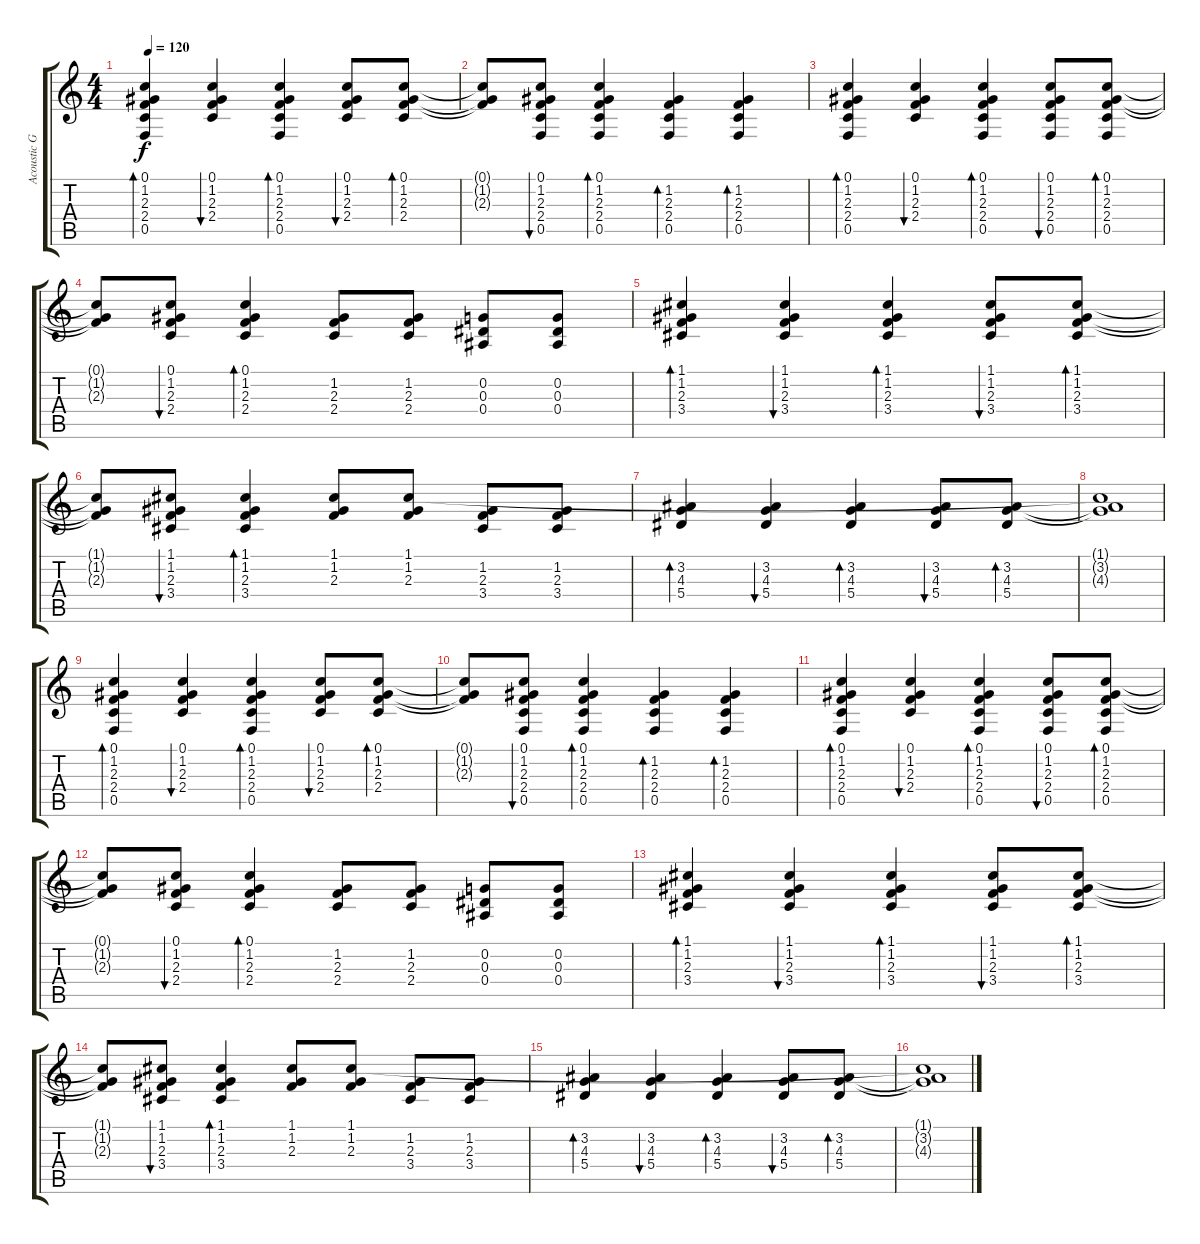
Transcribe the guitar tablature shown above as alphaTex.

\track ("Acoustic Guitar" "Acoustic G") {instrument acousticguitarsteel}
\staff {score tabs}
\tuning (C4 G3 Eb3 Bb2 F2 C2) {hide}
\ts (4 4)
\tempo 120
\clef g2
\ks c
(0.1 1.2 2.3 2.4 0.5).4{bd 60 dy f volume 10} (0.1 1.2 2.3 2.4).4{bu 60} (0.1 1.2 2.3 2.4 0.5).4{bd 60} (0.1 1.2 2.3 2.4).8{bu 60} (0.1 1.2 2.3 2.4).8{bd 60} |
(0.1{t} 1.2{t} 2.3{t}).8 (0.1 1.2 2.3 2.4 0.5).8{bu 60} (0.1 1.2 2.3 2.4 0.5).4{bd 60} (1.2 2.3 2.4 0.5).4{bd 60} (1.2 2.3 2.4 0.5).4{bd 60} |
(0.1 1.2 2.3 2.4 0.5).4{bd 60} (0.1 1.2 2.3 2.4).4{bu 60} (0.1 1.2 2.3 2.4 0.5).4{bd 60} (0.1 1.2 2.3 2.4 0.5).8{bu 60} (0.1 1.2 2.3 2.4 0.5).8{bd 60} |
(0.1{t} 1.2{t} 2.3{t}).8 (0.1 1.2 2.3 2.4).8{bu 120} (0.1 1.2 2.3 2.4).4{bd 120} (1.2 2.3 2.4).8 (1.2 2.3 2.4).8 (0.2 0.3 0.4).8 (0.2 0.3 0.4).8 |
(1.1 1.2 2.3 3.4).4{bd 120} (1.1 1.2 2.3 3.4).4{bu 120} (1.1 1.2 2.3 3.4).4{bd 60} (1.1 1.2 2.3 3.4).8{bu 60} (1.1 1.2 2.3 3.4).8{bd 60} |
(1.1{t} 1.2{t} 2.3{t}).8 (1.1 1.2 2.3 3.4).8{bu 60} (1.1 1.2 2.3 3.4).4{bd 60} (1.1 1.2 2.3).8 (1.1 1.2 2.3).8 (1.2 2.3 3.4).8 (1.2 2.3 3.4).8 |
(3.2 4.3 5.4).4{bd 120} (3.2 4.3 5.4).4{bu 60} (3.2 4.3 5.4).4{bd 60} (3.2 4.3 5.4).8{bu 60} (3.2 4.3 5.4).8{bd 60} |
(1.1{t} 3.2{t} 4.3{t}).1 |
(0.1 1.2 2.3 2.4 0.5).4{bd 60} (0.1 1.2 2.3 2.4).4{bu 60} (0.1 1.2 2.3 2.4 0.5).4{bd 60} (0.1 1.2 2.3 2.4).8{bu 60} (0.1 1.2 2.3 2.4).8{bd 60} |
(0.1{t} 1.2{t} 2.3{t}).8 (0.1 1.2 2.3 2.4 0.5).8{bu 60} (0.1 1.2 2.3 2.4 0.5).4{bd 60} (1.2 2.3 2.4 0.5).4{bd 60} (1.2 2.3 2.4 0.5).4{bd 60} |
(0.1 1.2 2.3 2.4 0.5).4{bd 60} (0.1 1.2 2.3 2.4).4{bu 60} (0.1 1.2 2.3 2.4 0.5).4{bd 60} (0.1 1.2 2.3 2.4 0.5).8{bu 60} (0.1 1.2 2.3 2.4 0.5).8{bd 60} |
(0.1{t} 1.2{t} 2.3{t}).8 (0.1 1.2 2.3 2.4).8{bu 120} (0.1 1.2 2.3 2.4).4{bd 120} (1.2 2.3 2.4).8 (1.2 2.3 2.4).8 (0.2 0.3 0.4).8 (0.2 0.3 0.4).8 |
(1.1 1.2 2.3 3.4).4{bd 120} (1.1 1.2 2.3 3.4).4{bu 120} (1.1 1.2 2.3 3.4).4{bd 60} (1.1 1.2 2.3 3.4).8{bu 60} (1.1 1.2 2.3 3.4).8{bd 60} |
(1.1{t} 1.2{t} 2.3{t}).8 (1.1 1.2 2.3 3.4).8{bu 60} (1.1 1.2 2.3 3.4).4{bd 60} (1.1 1.2 2.3).8 (1.1 1.2 2.3).8 (1.2 2.3 3.4).8 (1.2 2.3 3.4).8 |
(3.2 4.3 5.4).4{bd 120} (3.2 4.3 5.4).4{bu 60} (3.2 4.3 5.4).4{bd 60} (3.2 4.3 5.4).8{bu 60} (3.2 4.3 5.4).8{bd 60} |
(1.1{t} 3.2{t} 4.3{t}).1
